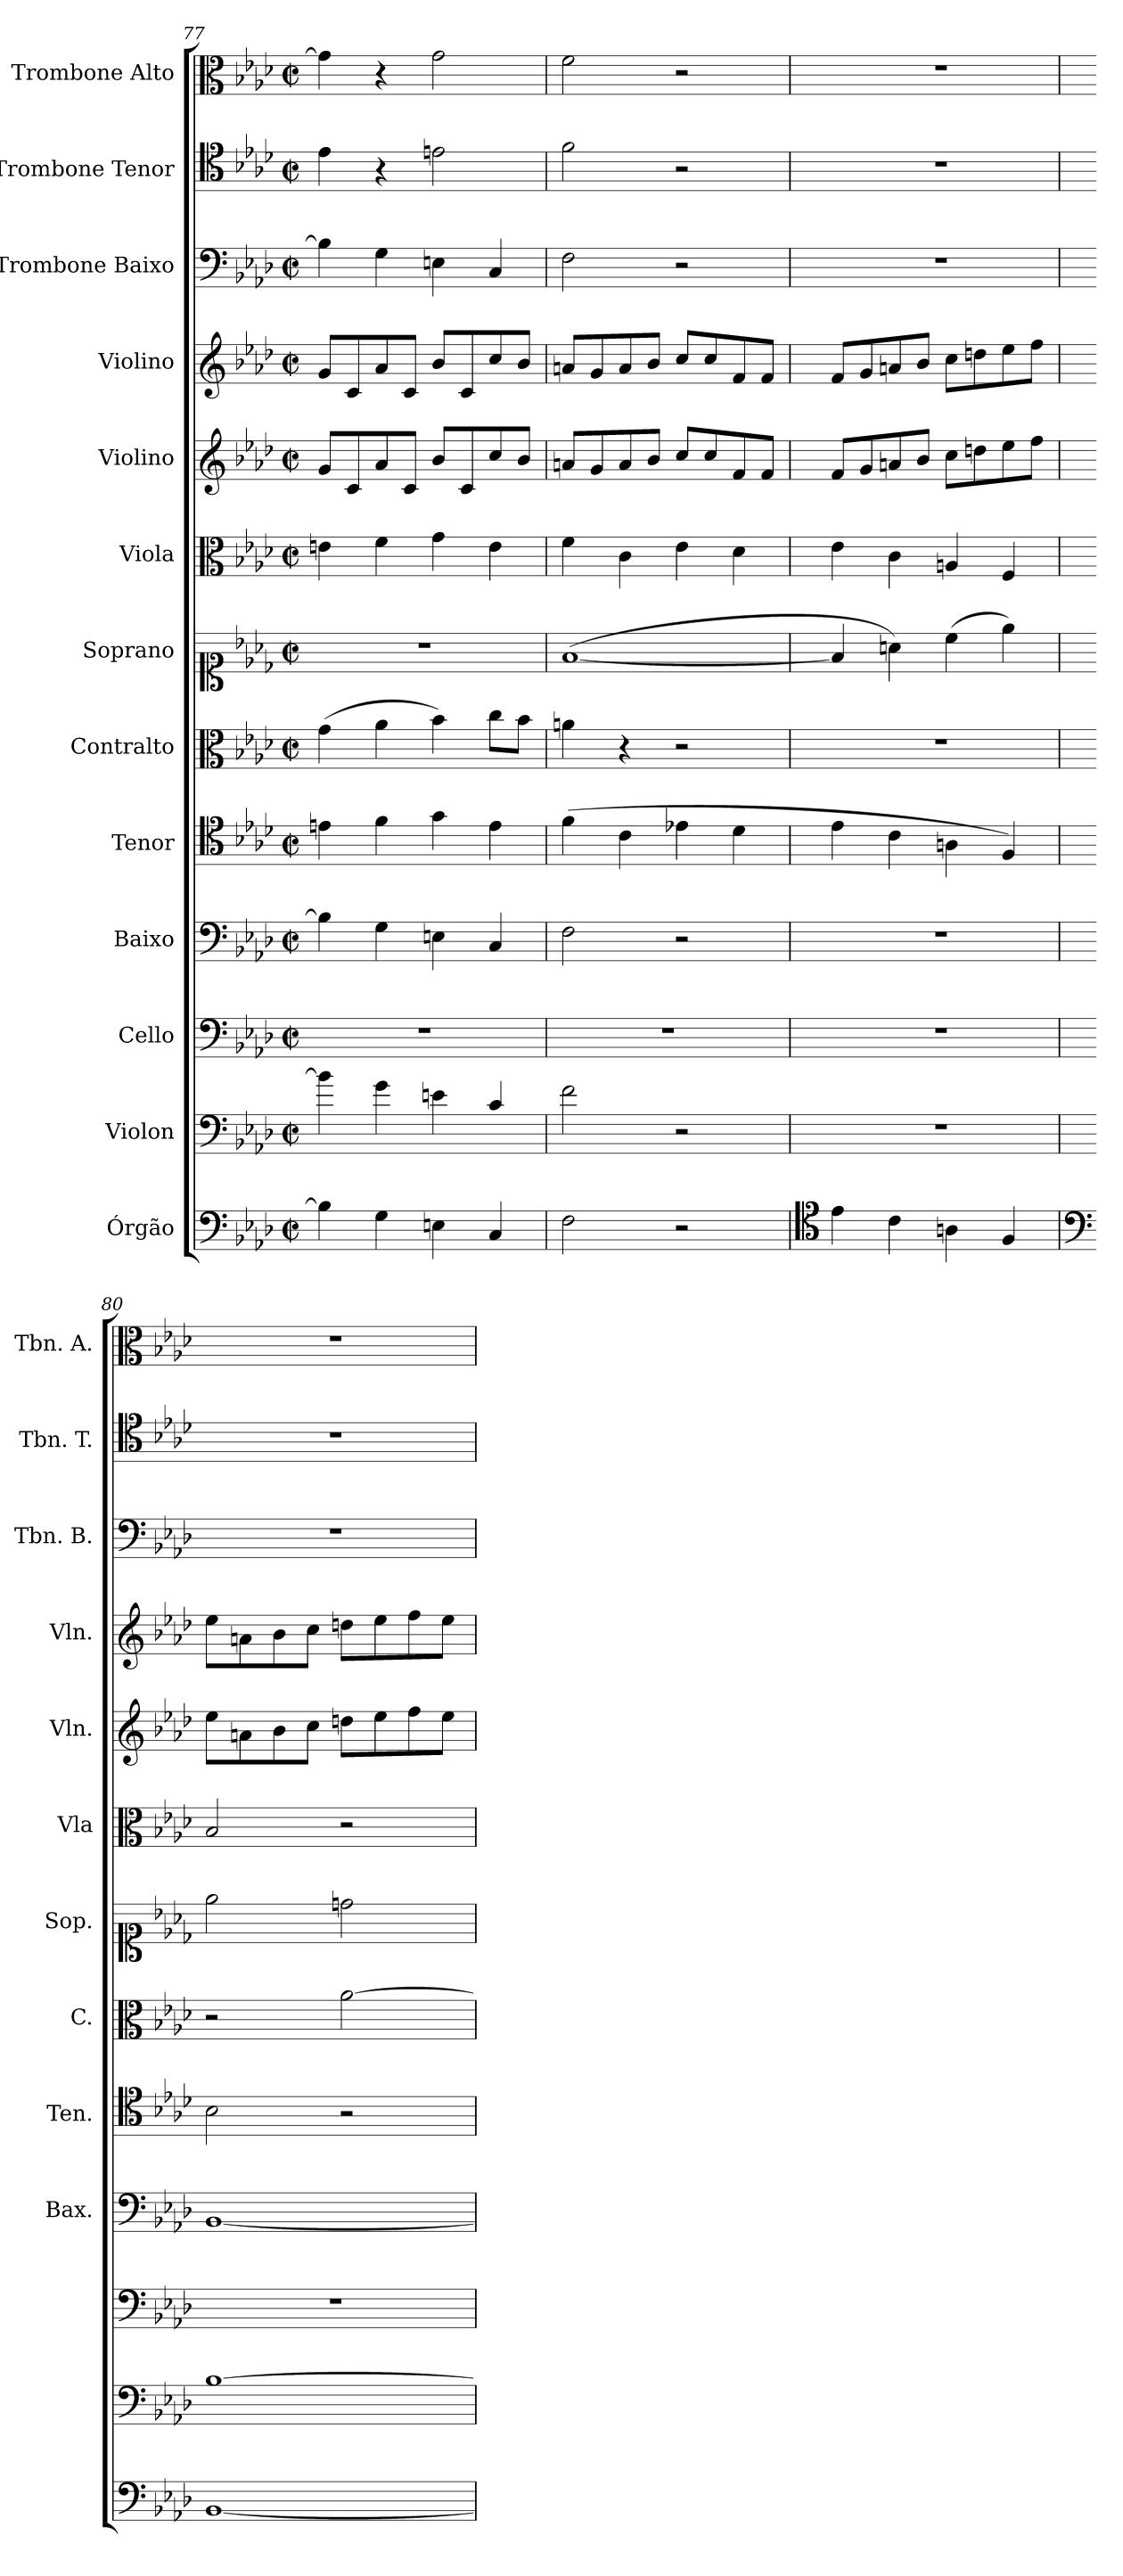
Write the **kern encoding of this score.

**kern	**kern	**kern	**kern	**kern	**kern	**kern	**kern	**kern	**kern	**kern	**kern	**kern
*part13	*part12	*part11	*part10	*part9	*part8	*part7	*part6	*part5	*part4	*part3	*part2	*part1
*staff13	*staff12	*staff11	*staff10	*staff9	*staff8	*staff7	*staff6	*staff5	*staff4	*staff3	*staff2	*staff1
*I"Órgão	*I"Violon	*I"Cello	*I"Baixo	*I"Tenor	*I"Contralto	*I"Soprano	*I"Viola	*I"Violino	*I"Violino	*I"Trombone Baixo	*I"Trombone Tenor	*I"Trombone Alto
*	*	*	*I'Bax.	*I'Ten.	*I'C.	*I'Sop.	*I'Vla	*I'Vln.	*I'Vln.	*I'Tbn. B.	*I'Tbn. T.	*I'Tbn. A.
*clefF4	*clefF4	*clefF4	*clefF4	*clefC4	*clefC3	*clefC1	*clefC3	*clefG2	*clefG2	*clefF4	*clefC4	*clefC3
*	*ITrd7c12	*	*	*	*	*	*	*	*	*	*	*
*k[b-e-a-d-]	*k[b-e-a-d-]	*k[b-e-a-d-]	*k[b-e-a-d-]	*k[b-e-a-d-]	*k[b-e-a-d-]	*k[b-e-a-d-]	*k[b-e-a-d-]	*k[b-e-a-d-]	*k[b-e-a-d-]	*k[b-e-a-d-]	*k[b-e-a-d-]	*k[b-e-a-d-]
*M2/2	*M2/2	*M2/2	*M2/2	*M2/2	*M2/2	*M2/2	*M2/2	*M2/2	*M2/2	*M2/2	*M2/2	*M2/2
*met(c|)	*met(c|)	*met(c|)	*met(c|)	*met(c|)	*met(c|)	*met(c|)	*met(c|)	*met(c|)	*met(c|)	*met(c|)	*met(c|)	*met(c|)
=77	=77	=77	=77	=77	=77	=77	=77	=77	=77	=77	=77	=77
4B-\]	4B-\]	1r	4B-\]	4en\	(4g\	1r	4en\	8g/L	8g/L	4B-\]	4e-\	4g\]
.	.	.	.	.	.	.	.	8c/	8c/	.	.	.
4G\	4G\	.	4G\	4f\	4a-\	.	4f\	8a-/	8a-/	4G\	4r	4r
.	.	.	.	.	.	.	.	8c/J	8c/J	.	.	.
4En\	4En\	.	4En\	4g\	4b-\)	.	4g\	8b-/L	8b-/L	4En\	2en\	2g\
.	.	.	.	.	.	.	.	8c/	8c/	.	.	.
4C/	4C/	.	4C/	4e\	8cc\L	.	4e\	8cc/	8cc/	4C/	.	.
.	.	.	.	.	8b-\J	.	.	8b-/J	8b-/J	.	.	.
=78	=78	=78	=78	=78	=78	=78	=78	=78	=78	=78	=78	=78
2F\	2F\	1r	2F\	(4f\	4an\	([1f	4f\	8an/L	8an/L	2F\	2f\	2f\
.	.	.	.	.	.	.	.	8g/	8g/	.	.	.
.	.	.	.	4c\	4r	.	4c\	8a/	8a/	.	.	.
.	.	.	.	.	.	.	.	8b-/J	8b-/J	.	.	.
2r	2r	.	2r	4e-X\	2r	.	4e-i\	8cc/L	8cc/L	2r	2r	2r
.	.	.	.	.	.	.	.	8cc/	8cc/	.	.	.
.	.	.	.	4d-i\	.	.	4d-i\	8f/	8f/	.	.	.
.	.	.	.	.	.	.	.	8f/J	8f/J	.	.	.
=79	=79	=79	=79	=79	=79	=79	=79	=79	=79	=79	=79	=79
*clefC4	*	*	*	*	*	*	*	*	*	*	*	*
4e-\	1r	1r	1r	4e-\	1r	4f/]	4e-\	8f/L	8f/L	1r	1r	1r
.	.	.	.	.	.	.	.	8g/	8g/	.	.	.
4c\	.	.	.	4c\	.	4an\)	4c\	8an/	8an/	.	.	.
.	.	.	.	.	.	.	.	8b-/J	8b-/J	.	.	.
4An\	.	.	.	4An\	.	(4cc\	4An/	8cc\L	8cc\L	.	.	.
.	.	.	.	.	.	.	.	8ddn\	8ddn\	.	.	.
4F/	.	.	.	4F/)	.	4ee-\)	4F/	8ee-\	8ee-\	.	.	.
.	.	.	.	.	.	.	.	8ff\J	8ff\J	.	.	.
!!LO:PB:g=z
=80	=80	=80	=80	=80	=80	=80	=80	=80	=80	=80	=80	=80
*clefF4	*	*	*	*	*	*	*	*	*	*	*	*
[1BB-	[1BB-	1r	[1BB-	2B-\	2r	2ee-\	2B-/	8ee-\L	8ee-\L	1r	1r	1r
.	.	.	.	.	.	.	.	8an\	8an\	.	.	.
.	.	.	.	.	.	.	.	8b-\	8b-\	.	.	.
.	.	.	.	.	.	.	.	8cc\J	8cc\J	.	.	.
.	.	.	.	2r	[2a-i\	2ddn\	2r	8ddn\L	8ddn\L	.	.	.
.	.	.	.	.	.	.	.	8ee-\	8ee-\	.	.	.
.	.	.	.	.	.	.	.	8ff\	8ff\	.	.	.
.	.	.	.	.	.	.	.	8ee-\J	8ee-\J	.	.	.
=	=	=	=	=	=	=	=	=	=	=	=	=
*-	*-	*-	*-	*-	*-	*-	*-	*-	*-	*-	*-	*-
